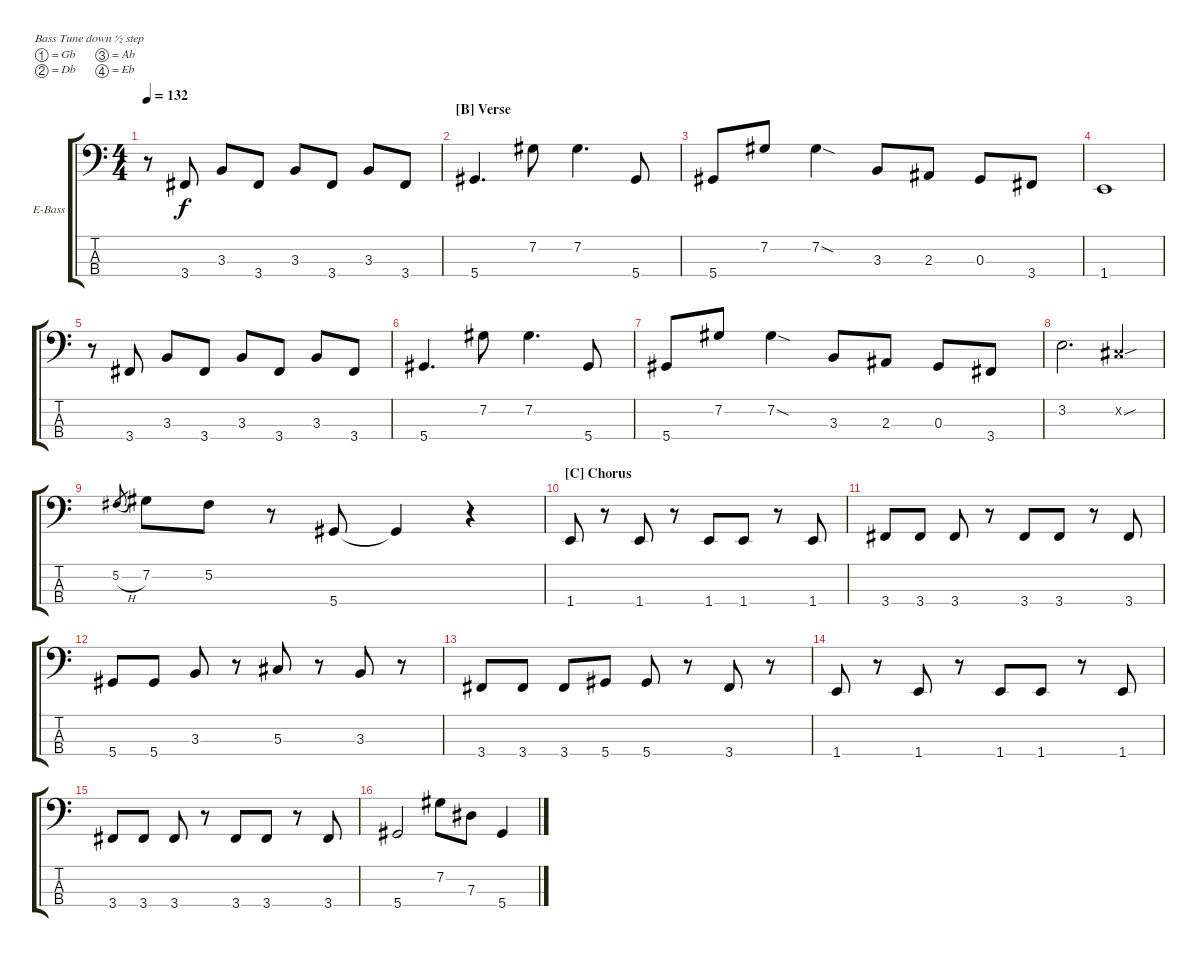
\bracketExtendMode groupsimilarinstruments
\firstSystemTrackNameOrientation horizontal
\otherSystemsTrackNameOrientation horizontal
\track ("Bass" "E-Bass") {instrument electricbassfinger}
\staff {score tabs}
\tuning (Gb2 Db2 Ab1 Eb1)
\ts (4 4)
\tempo 132
\clef f4
\scale
0.5
\ks aminor
r.8{dy f} 3.4.8 3.3.8 3.4.8 3.3.8 3.4.8 3.3.8 3.4.8 |
\section ("B" "Verse")
\scale
0.5 5.4.4{d} 7.2.8 7.2.4{d} 5.4.8 |
\scale
0.5 5.4.8 7.2.8 7.2{sod}.4 3.3.8 2.3.8 0.3.8 3.4.8 |
\scale
0.5 1.4.1 |
\scale
0.5 r.8 3.4.8 3.3.8 3.4.8 3.3.8 3.4.8 3.3.8 3.4.8 |
\scale
0.5 5.4.4{d} 7.2.8 7.2.4{d} 5.4.8 |
\scale
0.5 5.4.8 7.2.8 7.2{sod}.4 3.3.8 2.3.8 0.3.8 3.4.8 |
\scale
0.5 3.2.2{d} 0.2{sou x}.4 |
\scale
0.5 5.2{h}.8{gr} 7.2.8 5.2.8 r.8 5.4.8 5.4{t}.4 r.4 |
\section ("C" "Chorus")
\scale
0.5 1.4.8 r.8 1.4.8 r.8 1.4.8 1.4.8 r.8 1.4.8 |
\scale
0.5 3.4.8 3.4.8 3.4.8 r.8 3.4.8 3.4.8 r.8 3.4.8 |
\scale
0.5 5.4.8 5.4.8 3.3.8 r.8 5.3.8 r.8 3.3.8 r.8 |
\scale
0.455882 3.4.8 3.4.8 3.4.8 5.4.8 5.4.8 r.8 3.4.8 r.8 |
\scale
0.544118 1.4.8 r.8 1.4.8 r.8 1.4.8 1.4.8 r.8 1.4.8 |
\scale
0.5 3.4.8 3.4.8 3.4.8 r.8 3.4.8 3.4.8 r.8 3.4.8 |
\scale
0.5 5.4.2 7.2.8 7.3.8 5.4.4
